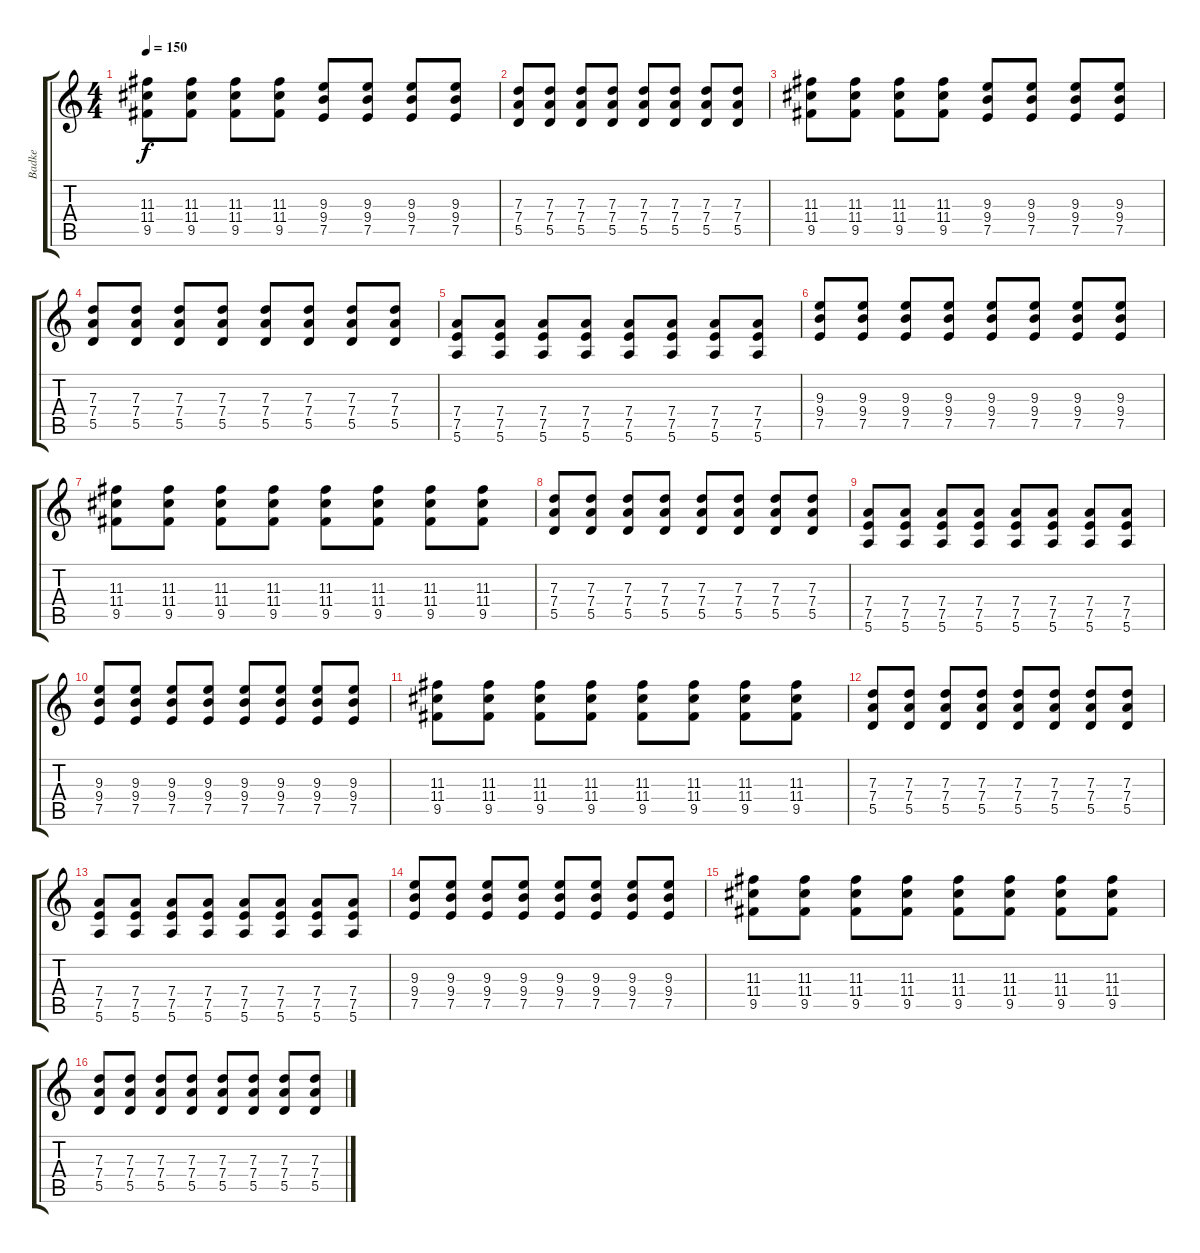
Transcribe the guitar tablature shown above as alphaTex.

\track ("Badke" "Badke") {instrument overdrivenguitar}
\staff {score tabs}
\tuning (E4 B3 G3 D3 A2 E2) {hide}
\ts (4 4)
\tempo 150
\clef g2
\ks c
(11.3 11.4 9.5).8{dy f} (11.3 11.4 9.5).8 (11.3 11.4 9.5).8 (11.3 11.4 9.5).8 (9.3 9.4 7.5).8 (9.3 9.4 7.5).8 (9.3 9.4 7.5).8 (9.3 9.4 7.5).8 |
(7.3 7.4 5.5).8 (7.3 7.4 5.5).8 (7.3 7.4 5.5).8 (7.3 7.4 5.5).8 (7.3 7.4 5.5).8 (7.3 7.4 5.5).8 (7.3 7.4 5.5).8 (7.3 7.4 5.5).8 |
(11.3 11.4 9.5).8 (11.3 11.4 9.5).8 (11.3 11.4 9.5).8 (11.3 11.4 9.5).8 (9.3 9.4 7.5).8 (9.3 9.4 7.5).8 (9.3 9.4 7.5).8 (9.3 9.4 7.5).8 |
(7.3 7.4 5.5).8 (7.3 7.4 5.5).8 (7.3 7.4 5.5).8 (7.3 7.4 5.5).8 (7.3 7.4 5.5).8 (7.3 7.4 5.5).8 (7.3 7.4 5.5).8 (7.3 7.4 5.5).8 |
(7.4 7.5 5.6).8 (7.4 7.5 5.6).8 (7.4 7.5 5.6).8 (7.4 7.5 5.6).8 (7.4 7.5 5.6).8 (7.4 7.5 5.6).8 (7.4 7.5 5.6).8 (7.4 7.5 5.6).8 |
(9.3 9.4 7.5).8 (9.3 9.4 7.5).8 (9.3 9.4 7.5).8 (9.3 9.4 7.5).8 (9.3 9.4 7.5).8 (9.3 9.4 7.5).8 (9.3 9.4 7.5).8 (9.3 9.4 7.5).8 |
(11.3 11.4 9.5).8 (11.3 11.4 9.5).8 (11.3 11.4 9.5).8 (11.3 11.4 9.5).8 (11.3 11.4 9.5).8 (11.3 11.4 9.5).8 (11.3 11.4 9.5).8 (11.3 11.4 9.5).8 |
(7.3 7.4 5.5).8 (7.3 7.4 5.5).8 (7.3 7.4 5.5).8 (7.3 7.4 5.5).8 (7.3 7.4 5.5).8 (7.3 7.4 5.5).8 (7.3 7.4 5.5).8 (7.3 7.4 5.5).8 |
(7.4 7.5 5.6).8 (7.4 7.5 5.6).8 (7.4 7.5 5.6).8 (7.4 7.5 5.6).8 (7.4 7.5 5.6).8 (7.4 7.5 5.6).8 (7.4 7.5 5.6).8 (7.4 7.5 5.6).8 |
(9.3 9.4 7.5).8 (9.3 9.4 7.5).8 (9.3 9.4 7.5).8 (9.3 9.4 7.5).8 (9.3 9.4 7.5).8 (9.3 9.4 7.5).8 (9.3 9.4 7.5).8 (9.3 9.4 7.5).8 |
(11.3 11.4 9.5).8 (11.3 11.4 9.5).8 (11.3 11.4 9.5).8 (11.3 11.4 9.5).8 (11.3 11.4 9.5).8 (11.3 11.4 9.5).8 (11.3 11.4 9.5).8 (11.3 11.4 9.5).8 |
(7.3 7.4 5.5).8 (7.3 7.4 5.5).8 (7.3 7.4 5.5).8 (7.3 7.4 5.5).8 (7.3 7.4 5.5).8 (7.3 7.4 5.5).8 (7.3 7.4 5.5).8 (7.3 7.4 5.5).8 |
(7.4 7.5 5.6).8 (7.4 7.5 5.6).8 (7.4 7.5 5.6).8 (7.4 7.5 5.6).8 (7.4 7.5 5.6).8 (7.4 7.5 5.6).8 (7.4 7.5 5.6).8 (7.4 7.5 5.6).8 |
(9.3 9.4 7.5).8 (9.3 9.4 7.5).8 (9.3 9.4 7.5).8 (9.3 9.4 7.5).8 (9.3 9.4 7.5).8 (9.3 9.4 7.5).8 (9.3 9.4 7.5).8 (9.3 9.4 7.5).8 |
(11.3 11.4 9.5).8 (11.3 11.4 9.5).8 (11.3 11.4 9.5).8 (11.3 11.4 9.5).8 (11.3 11.4 9.5).8 (11.3 11.4 9.5).8 (11.3 11.4 9.5).8 (11.3 11.4 9.5).8 |
(7.3 7.4 5.5).8 (7.3 7.4 5.5).8 (7.3 7.4 5.5).8 (7.3 7.4 5.5).8 (7.3 7.4 5.5).8 (7.3 7.4 5.5).8 (7.3 7.4 5.5).8 (7.3 7.4 5.5).8
